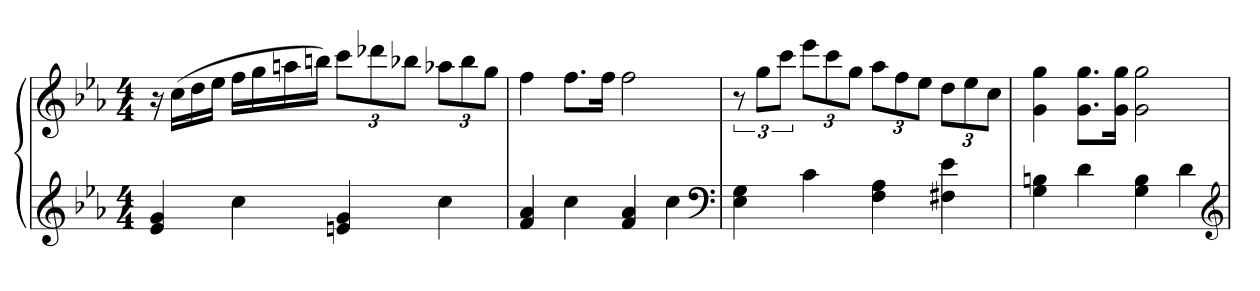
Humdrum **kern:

**kern	**kern
*part1	*part1
*staff2	*staff1
*clefG2	*clefG2
*k[b-e-a-]	*k[b-e-a-]
*c:	*c:
*M4/4	*M4/4
=	=
4e- 4g	16r
.	(16ccLL
.	16dd
.	16ee-JJ
4cc	16ffLL
.	16gg
.	16aan
.	16bbnJJ)
4en 4g	12cccL
.	12ddd-X
.	12bb-XJ
4cc	12aa-XL
.	12bb-
.	12ggJ
=122	=122
4f 4a-	4ff
4cc	8.ffL
.	16ffJk
4f 4a-	2ff
4cc	.
*clefF4	*
=123	=123
4E- 4G	12r
.	12ggL
.	12cccJ
4c	12eee-L
.	12ccc
.	12ggJ
4F 4A-	12aa-L
.	12ff
.	12ee-J
4F#X 4e-	12ddL
.	12ee-
.	12ccJ
=124	=124
4G 4Bn	4g 4gg
4d	8.g 8.ggL
.	16g 16ggJk
4G 4B	2g 2gg
4d	.
*clefG2	*
=	=
*-	*-
